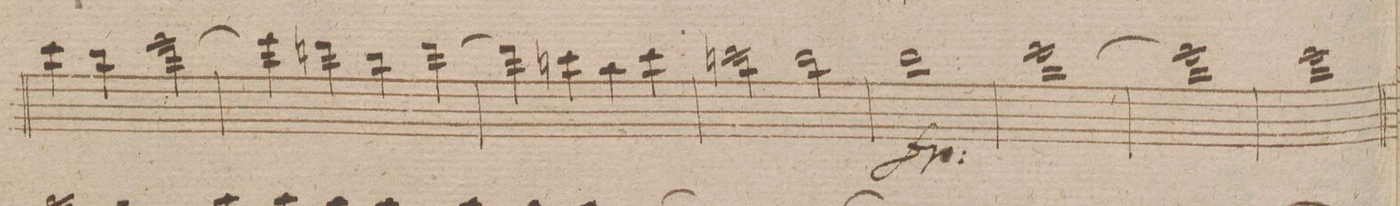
**kern	**dynam
*I"Flauto 1mo	*
*clefG2	*
*k[f#c#g#d#]	*
*met(c)	*
*M4/4	*
4ccc\]	.
4bb\	.
[2eee\	.
=34	=34
4eee\]	.
4dddn\	.
4bb\	.
[4ddd\	.
=35	=35
4ddd\]	.
4cccn\	.
4aa\	.
4ccc\	.
=36	=36
2cccn\	.
2bb\	.
=37	=37
1bb\	fp
=38	=38
[1eee\	.
=39	=39
1eee\]	.
=40	=40
1eee\	.
=41	=41
*-	*-
